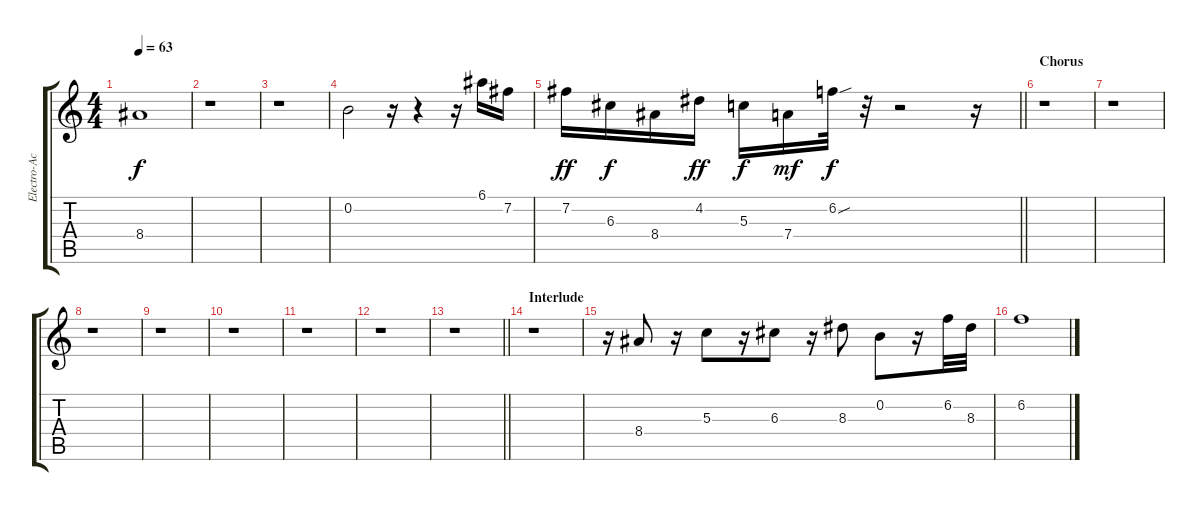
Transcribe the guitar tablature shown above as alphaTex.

\track ("Electro-Acoustic Guitar" "Electro-Ac") {instrument acousticguitarsteel}
\staff {score tabs}
\tuning (E4 B3 G3 D3 A2 E2) {hide}
\ts (4 4)
\tempo 63
\clef g2
\ks c
8.4{t}.1{dy f} |
r.1 |
r.1 |
0.2.2 r.16 r.4 r.16 6.1.16 7.2.16 |
\barLineRight lightlight
7.2.16{dy ff} 6.3.16{dy f} 8.4.16 4.2.16{dy ff} 5.3.16{dy f} 7.4.16{dy mf} 6.2{sou}.32{dy f} r.32 r.2 r.16 |
\section ("" "Chorus")
r.1 |
r.1 |
r.1 |
r.1 |
r.1 |
r.1 |
r.1 |
\barLineRight lightlight
r.1 |
\section ("" "Interlude")
r.1 |
r.16 8.4.8 r.16 5.3.8 r.16 6.3.8 r.16 8.3.8 0.2.8 r.16 6.2.32 8.3.32 |
6.2.1
